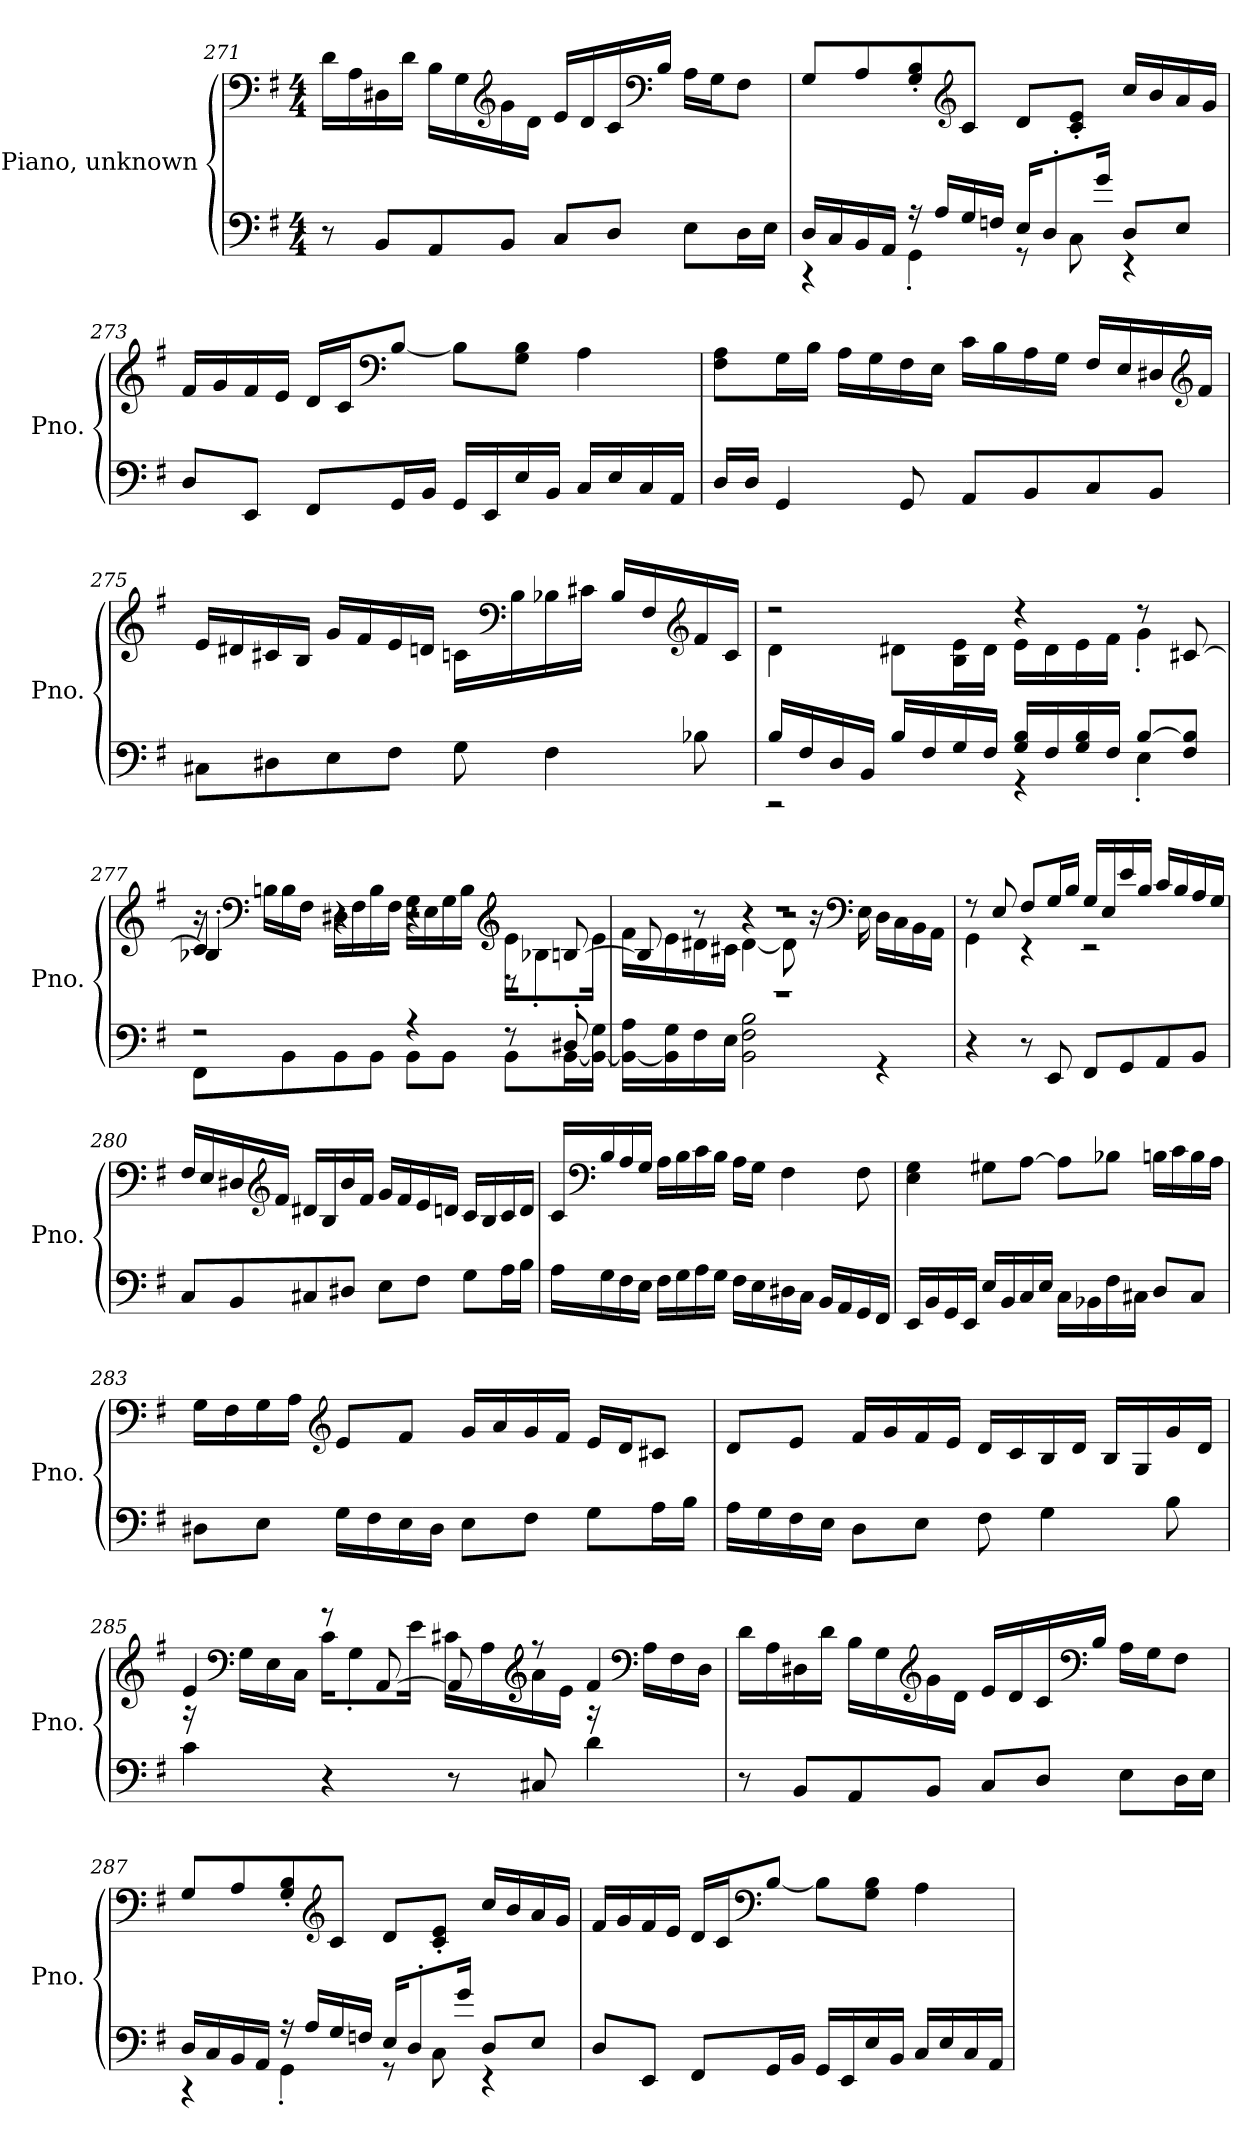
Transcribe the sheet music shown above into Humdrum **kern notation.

**kern	**kern
*part1	*part1
*staff2	*staff1
*I"Piano, unknown	*
*I'Pno.	*
*clefF4	*clefF4
*k[f#]	*k[f#]
*M4/4	*M4/4
=271	=271
8r	16d\LL
.	16A\
8BB/L	16D#X\
.	16d\JJ
8AA/	16B\LL
.	16G\
*	*clefG2
8BB/J	16g\
.	16d\JJ
8C/L	16e/LL
.	16d/
8D/J	16c/
*	*clefF4
.	16B/JJ
8E\L	16A\LL
.	16G\J
16D\L	8F#\J
16E\JJ	.
!!LO:LB:g=z
=272	=272
*^	*
16D/LL	4r	8G/L
16C/	.	.
16BB/	.	8A/
16AA/JJ	.	.
16r	4GG'\	8G/' 8B/'
16A/LL	.	.
*	*	*clefG2
16G/	.	8c/J
16Fn/JJ	.	.
16E/KL	8r	8d/L
8D'/	.	.
.	8C\	8c/' 8e/'J
16g/Jk	.	.
8D/L	4r	16cc/LL
.	.	16b/
8E/J	.	16a/
.	.	16g/JJ
*v	*v	*
=273	=273
8D/L	16f#/LL
.	16g/
8EE/J	16f#/
.	16e/JJ
8FF#/L	16d/LL
.	16c/J
*	*clefF4
16GG/L	[8B/J
16BB/JJ	.
16GG/LL	8B\L]
16EE/	.
16E/	8G\ 8B\J
16BB/JJ	.
16C/LL	4A\
16E/	.
16C/	.
16AA/JJ	.
!!LO:LB:g=z
=274	=274
16D/LL	8F#\ 8A\L
16D/JJ	.
4GG/	16G\L
.	16B\JJ
.	16A\LL
.	16G\
8GG/	16F#\
.	16E\JJ
8AA/L	16c\LL
.	16B\
8BB/	16A\
.	16G\JJ
8C/	16F#/LL
.	16E/
8BB/J	16D#X/
*	*clefG2
.	16f#/JJ
=275	=275
8C#X\L	16e/LL
.	16d#X/
8D#X\	16c#X/
.	16B/JJ
8E\	16g/LL
.	16f#/
8F#\J	16e/
.	16dn/JJ
8G\	16cn\LL
*	*clefF4
.	16B\
4F#\	16B-X\
.	16c#X\JJ
.	16B-/LL
.	16F#/
*	*clefG2
8B-X\	16f#/
.	16c#/JJ
!!LO:PB:g=z
=276	=276
*^	*^
16B/LL	2r	2r	4d\
16F#/	.	.	.
16D/	.	.	.
16BB/JJ	.	.	.
16B/LL	.	.	8d#X\L
16F#/	.	.	.
16G/	.	.	16B\ 16e\L
16F#/JJ	.	.	16d#\JJ
16G/ 16B/LL	4r	4r	16e\LL
16F#/	.	.	16d#\
16G/ 16B/	.	.	16e\
16F#/JJ	.	.	16f#\JJ
[8B/L	4E'\	8r	4g'\
8F#/ 8B/]J	.	[8c#X/	.
=277	=277	=277	=277
*	*	*	*^
2r	8FF#\L	4c#/]	16r	4B-X'/
*	*	*clefF4	*	*
.	.	.	16Bn\LL	.
.	8BB\	.	16B\	.
.	.	.	16F#\JJ	.
.	8BB\	4r	16D#X\LL	4r
.	.	.	16F#\	.
.	8BB\J	.	16B\	.
.	.	.	16F#\JJ	.
4r	8BB\L	2r	16G\LL	4r
.	.	.	16E\	.
.	8BB\J	.	16G\	.
.	.	.	16B\JJ	.
*	*	*clefG2	*	*
8r	8BB\L	.	16e\KL	8r
.	.	.	8B-X'\	.
8D#X'/	[16BB\L	.	.	[8Bn/
.	16BB\_ 16G\JJ	.	16e\Jk	.
!!LO:LB:g=z	!!	!!
=278	=278	=278	=278	=278
1r	16BB\_ 16A\LL	1r	16f#\LL	8B/]
.	16BB\] 16G\	.	16e\	.
.	16F#\	.	16d#X\	8r
.	16E\JJ	.	16c#X\JJ	.
.	2BB\ 2F#\ 2B\	.	[4d#\	4r
.	.	.	8d#\]	2r
.	.	.	16r	.
*	*	*clefF4	*	*
.	.	.	16E\	.
.	4r	.	16D\LL	.
.	.	.	16C\	.
.	.	.	16BB\	.
.	.	.	16AA\JJ	.
*v	*v	*	*	*
*	*	*v	*v
=279	=279	=279
4r	8r	4GG\
.	8E/	.
8r	8F#/L	4r
8EE/	16G/L	.
.	16B/JJ	.
8FF#/L	16G/LL	2r
.	16E/	.
8GG/	16e/	.
.	16B/JJ	.
8AA/	16c/LL	.
.	16B/	.
8BB/J	16A/	.
.	16G/JJ	.
*	*v	*v
!!LO:LB:g=z
=280	=280
8C/L	16F#/LL
.	16E/
8BB/	16D#X/
*	*clefG2
.	16f#/JJ
8C#X/	16d#X/LL
.	16B/
8D#X/J	16b/
.	16f#/JJ
8E\L	16g/LL
.	16f#/
8F#\J	16e/
.	16dn/JJ
8G\L	16c/LL
.	16B/
16A\L	16c/
16B\JJ	16d/JJ
=281	=281
16A\LL	16c/LL
*	*clefF4
16G\	16B/
16F#\	16A/
16E\JJ	16G/JJ
16F#\LL	16A\LL
16G\	16B\
16A\	16c\
16G\JJ	16B\JJ
16F#\LL	16A\LL
16E\	16G\JJ
16D#X\	4F#\
16C\JJ	.
16BB/LL	.
16AA/	.
16GG/	8F#\
16FF#/JJ	.
!!LO:LB:g=z
=282	=282
16EE/LL	4E\ 4G\
16BB/	.
16GG/	.
16EE/JJ	.
16E/LL	8G#X\L
16BB/	.
16C/	[8A\J
16E/JJ	.
16C\LL	8A\L]
16BB-X\	.
16F#\	8B-X\J
16C#X\JJ	.
8D/L	16Bn\LL
.	16c\
8C#/J	16B\
.	16A\JJ
=283	=283
8D#X\L	16G\LL
.	16F#\
8E\J	16G\
.	16A\JJ
*	*clefG2
16G\LL	8e/L
16F#\	.
16E\	8f#/J
16D#\JJ	.
8E\L	16g/LL
.	16a/
8F#\J	16g/
.	16f#/JJ
8G\L	16e/LL
.	16d/J
16A\L	8c#X/J
16B\JJ	.
!!LO:LB:g=z
=284	=284
16A\LL	8d/L
16G\	.
16F#\	8e/J
16E\JJ	.
8D\L	16f#/LL
.	16g/
8E\J	16f#/
.	16e/JJ
8F#\	16d/LL
.	16c/
4G\	16B/
.	16d/JJ
.	16B/LL
.	16G/
8B\	16g/
.	16d/JJ
=285	=285
*	*^
4c\	4e/	16r
*	*clefF4	*
.	.	16G\LL
.	.	16E\
.	.	16C\JJ
4r	8r	16c\KL
.	.	8G'\
.	[8AA/	.
.	.	16e\Jk
8r	8AA/]	16c#X\LL
.	.	16A\
*	*clefG2	*
8C#X/	8r	16a\
.	.	16e\JJ
4d\	4f#/	16r
*	*clefF4	*
.	.	16A\LL
.	.	16F#\
.	.	16D\JJ
*	*v	*v
!!LO:LB:g=z
=286	=286
8r	16d\LL
.	16A\
8BB/L	16D#X\
.	16d\JJ
8AA/	16B\LL
.	16G\
*	*clefG2
8BB/J	16g\
.	16d\JJ
8C/L	16e/LL
.	16d/
8D/J	16c/
*	*clefF4
.	16B/JJ
8E\L	16A\LL
.	16G\J
16D\L	8F#\J
16E\JJ	.
=287	=287
*^	*
16D/LL	4r	8G/L
16C/	.	.
16BB/	.	8A/
16AA/JJ	.	.
16r	4GG'\	8G/' 8B/'
16A/LL	.	.
*	*	*clefG2
16G/	.	8c/J
16Fn/JJ	.	.
16E/KL	8r	8d/L
8D'/	.	.
.	8C\	8c/' 8e/'J
16g/Jk	.	.
8D/L	4r	16cc/LL
.	.	16b/
8E/J	.	16a/
.	.	16g/JJ
*v	*v	*
!!LO:PB:g=z
=288	=288
8D/L	16f#/LL
.	16g/
8EE/J	16f#/
.	16e/JJ
8FF#/L	16d/LL
.	16c/J
*	*clefF4
16GG/L	[8B/J
16BB/JJ	.
16GG/LL	8B\L]
16EE/	.
16E/	8G\ 8B\J
16BB/JJ	.
16C/LL	4A\
16E/	.
16C/	.
16AA/JJ	.
=	=
*-	*-
